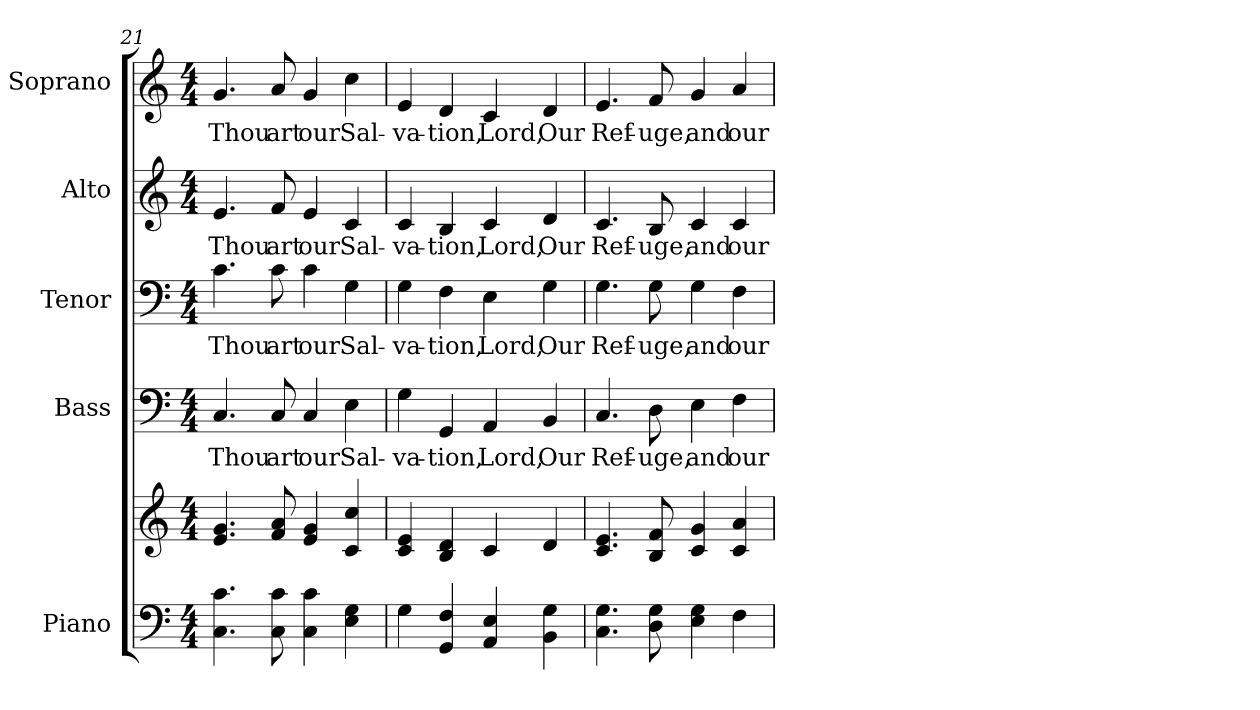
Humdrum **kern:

**kern	**kern	**kern	**text	**kern	**text	**kern	**text	**kern	**text
*part5	*part5	*part4	*part4	*part3	*part3	*part2	*part2	*part1	*part1
*staff6	*staff5	*staff4	*staff4	*staff3	*staff3	*staff2	*staff2	*staff1	*staff1
*I"Piano	*	*I"Bass	*	*I"Tenor	*	*I"Alto	*	*I"Soprano	*
*I'Pno.	*	*I'B.	*	*I'T.	*	*I'A.	*	*I'S.	*
*clefF4	*clefG2	*clefF4	*	*clefF4	*	*clefG2	*	*clefG2	*
*k[]	*k[]	*k[]	*	*k[]	*	*k[]	*	*k[]	*
*C:	*C:	*C:	*	*C:	*	*C:	*	*C:	*
*M4/4	*M4/4	*M4/4	*	*M4/4	*	*M4/4	*	*M4/4	*
=21	=21	=21	=21	=21	=21	=21	=21	=21	=21
!	!	!	!LO:LY:b:color=#000000	!	!	!	!	!	!
!	!	!	!	!	!LO:LY:b:color=#000000	!	!	!	!
!	!	!	!	!	!	!	!LO:LY:b:color=#000000	!	!
!	!	!	!	!	!	!	!	!	!LO:LY:b:color=#000000
4.Ci\ 4.ci	4.ei/ 4.gi	4.Ci/	Thou	4.ci\	Thou	4.ei/	Thou	4.gi/	Thou
!	!	!	!LO:LY:b:color=#000000	!	!	!	!	!	!
!	!	!	!	!	!LO:LY:b:color=#000000	!	!	!	!
!	!	!	!	!	!	!	!LO:LY:b:color=#000000	!	!
!	!	!	!	!	!	!	!	!	!LO:LY:b:color=#000000
8Ci\ 8ci	8fi/ 8ai	8Ci/	art	8ci\	art	8fi/	art	8ai/	art
!	!	!	!LO:LY:b:color=#000000	!	!	!	!	!	!
!	!	!	!	!	!LO:LY:b:color=#000000	!	!	!	!
!	!	!	!	!	!	!	!LO:LY:b:color=#000000	!	!
!	!	!	!	!	!	!	!	!	!LO:LY:b:color=#000000
4Ci\ 4ci	4ei/ 4gi	4Ci/	our	4ci\	our	4ei/	our	4gi/	our
!	!	!	!LO:LY:b:color=#000000	!	!	!	!	!	!
!	!	!	!	!	!LO:LY:b:color=#000000	!	!	!	!
!	!	!	!	!	!	!	!LO:LY:b:color=#000000	!	!
!	!	!	!	!	!	!	!	!	!LO:LY:b:color=#000000
4Ei\ 4Gi	4ci/ 4cci	4Ei\	Sal-	4Gi\	Sal-	4ci/	Sal-	4cci\	Sal-
=22	=22	=22	=22	=22	=22	=22	=22	=22	=22
!	!	!	!LO:LY:b:color=#000000	!	!	!	!	!	!
!	!	!	!	!	!LO:LY:b:color=#000000	!	!	!	!
!	!	!	!	!	!	!	!LO:LY:b:color=#000000	!	!
!	!	!	!	!	!	!	!	!	!LO:LY:b:color=#000000
4Gi\	4ci/ 4ei	4Gi\	-va-	4Gi\	-va-	4ci/	-va-	4ei/	-va-
!	!	!	!LO:LY:b:color=#000000	!	!	!	!	!	!
!	!	!	!	!	!LO:LY:b:color=#000000	!	!	!	!
!	!	!	!	!	!	!	!LO:LY:b:color=#000000	!	!
!	!	!	!	!	!	!	!	!	!LO:LY:b:color=#000000
4GGi/ 4Fi	4Bi/ 4di	4GGi/	-tion,	4Fi\	-tion,	4Bi/	-tion,	4di/	-tion,
!	!	!	!LO:LY:b:color=#000000	!	!	!	!	!	!
!	!	!	!	!	!LO:LY:b:color=#000000	!	!	!	!
!	!	!	!	!	!	!	!LO:LY:b:color=#000000	!	!
!	!	!	!	!	!	!	!	!	!LO:LY:b:color=#000000
4AAi/ 4Ei	4ci/	4AAi/	Lord,	4Ei\	Lord,	4ci/	Lord,	4ci/	Lord,
!	!	!	!LO:LY:b:color=#000000	!	!	!	!	!	!
!	!	!	!	!	!LO:LY:b:color=#000000	!	!	!	!
!	!	!	!	!	!	!	!LO:LY:b:color=#000000	!	!
!	!	!	!	!	!	!	!	!	!LO:LY:b:color=#000000
4BBi\ 4Gi	4di/	4BBi/	Our	4Gi\	Our	4di/	Our	4di/	Our
!!LO:PB:g=z
=23	=23	=23	=23	=23	=23	=23	=23	=23	=23
!	!	!	!LO:LY:b:color=#000000	!	!	!	!	!	!
!	!	!	!	!	!LO:LY:b:color=#000000	!	!	!	!
!	!	!	!	!	!	!	!LO:LY:b:color=#000000	!	!
!	!	!	!	!	!	!	!	!	!LO:LY:b:color=#000000
4.Ci\ 4.Gi	4.ci/ 4.ei	4.Ci/	Ref-	4.Gi\	Ref-	4.ci/	Ref-	4.ei/	Ref-
!	!	!	!LO:LY:b:color=#000000	!	!	!	!	!	!
!	!	!	!	!	!LO:LY:b:color=#000000	!	!	!	!
!	!	!	!	!	!	!	!LO:LY:b:color=#000000	!	!
!	!	!	!	!	!	!	!	!	!LO:LY:b:color=#000000
8Di\ 8Gi	8Bi/ 8fi	8Di\	-uge,	8Gi\	-uge,	8Bi/	-uge,	8fi/	-uge,
!	!	!	!LO:LY:b:color=#000000	!	!	!	!	!	!
!	!	!	!	!	!LO:LY:b:color=#000000	!	!	!	!
!	!	!	!	!	!	!	!LO:LY:b:color=#000000	!	!
!	!	!	!	!	!	!	!	!	!LO:LY:b:color=#000000
4Ei\ 4Gi	4ci/ 4gi	4Ei\	and	4Gi\	and	4ci/	and	4gi/	and
!	!	!	!LO:LY:b:color=#000000	!	!	!	!	!	!
!	!	!	!	!	!LO:LY:b:color=#000000	!	!	!	!
!	!	!	!	!	!	!	!LO:LY:b:color=#000000	!	!
!	!	!	!	!	!	!	!	!	!LO:LY:b:color=#000000
4Fi\	4ci/ 4ai	4Fi\	our	4Fi\	our	4ci/	our	4ai/	our
=	=	=	=	=	=	=	=	=	=
*-	*-	*-	*-	*-	*-	*-	*-	*-	*-
